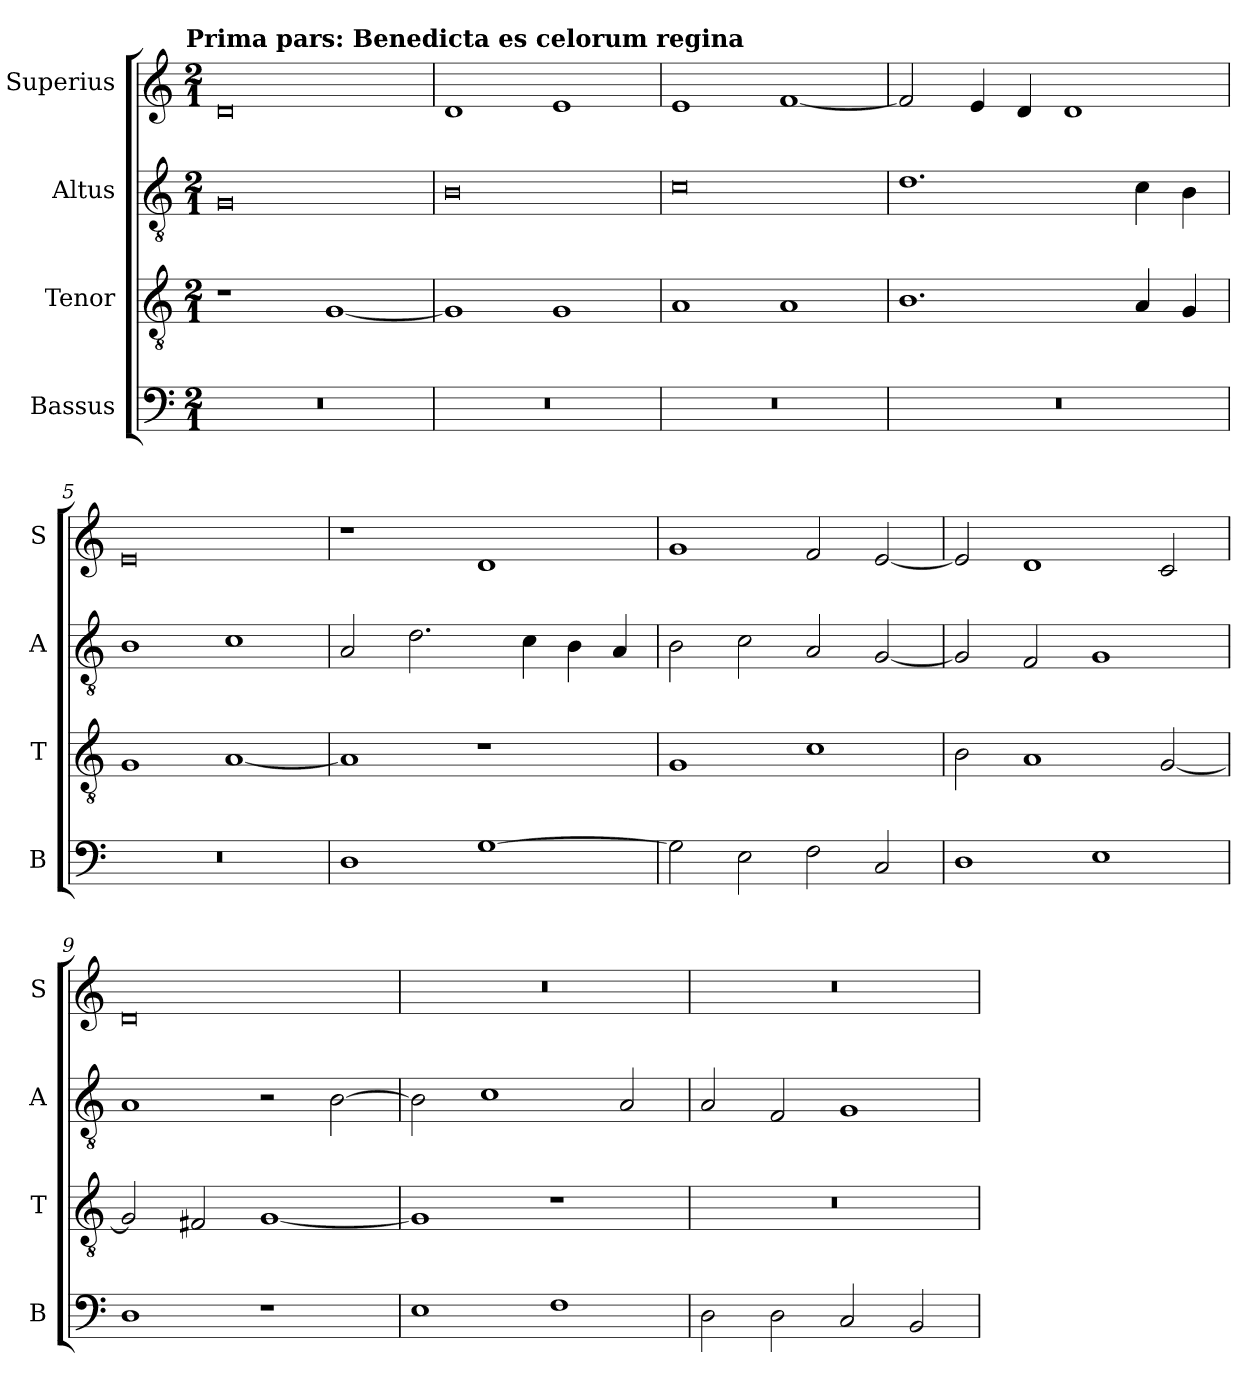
**kern	**kern	**kern	**kern
*part4	*part3	*part2	*part1
*staff4	*staff3	*staff2	*staff1
*I"Bassus	*I"Tenor	*I"Altus	*I"Superius
*I'B	*I'T	*I'A	*I'S
*clefF4	*clefGv2	*clefGv2	*clefG2
*k[]	*k[]	*k[]	*k[]
*C:	*C:	*C:	*C:
!!LO:TX:omd:t=Prima pars&colon; Benedicta es celorum regina
*M2/1	*M2/1	*M2/1	*M2/1
=1	=1	=1	=1
0r	1r	0G	0d
.	[1G	.	.
=2	=2	=2	=2
0r	1G]	0B	1d
.	1G	.	1e
=3	=3	=3	=3
0r	1A	0c	1e
.	1A	.	[1f
=4	=4	=4	=4
0r	1.B	1.d	2f]
.	.	.	4e
.	.	.	4d
.	.	.	1d
.	4A	4c	.
.	4G	4B	.
=5	=5	=5	=5
0r	1G	1B	0e
.	[1A	1c	.
=6	=6	=6	=6
1D	1A]	2A	1r
.	.	2.d	.
[1G	1r	.	1d
.	.	4c	.
.	.	4B	.
.	.	4A	.
=7	=7	=7	=7
2G]	1G	2B	1g
2E	.	2c	.
2F	1c	2A	2f
2C	.	[2G	[2e
=8	=8	=8	=8
1D	2B	2G]	2e]
.	1A	2F	1d
1E	.	1G	.
.	[2G	.	2c
=9	=9	=9	=9
1D	2G]	1A	0d
.	2F#X	.	.
1r	[1G	2r	.
.	.	[2B	.
=10	=10	=10	=10
1E	1G]	2B]	0r
.	.	1c	.
1F	1r	.	.
.	.	2A	.
=11	=11	=11	=11
2D	0r	2A	0r
2D	.	2F	.
2C	.	1G	.
2BB	.	.	.
=	=	=	=
*-	*-	*-	*-
